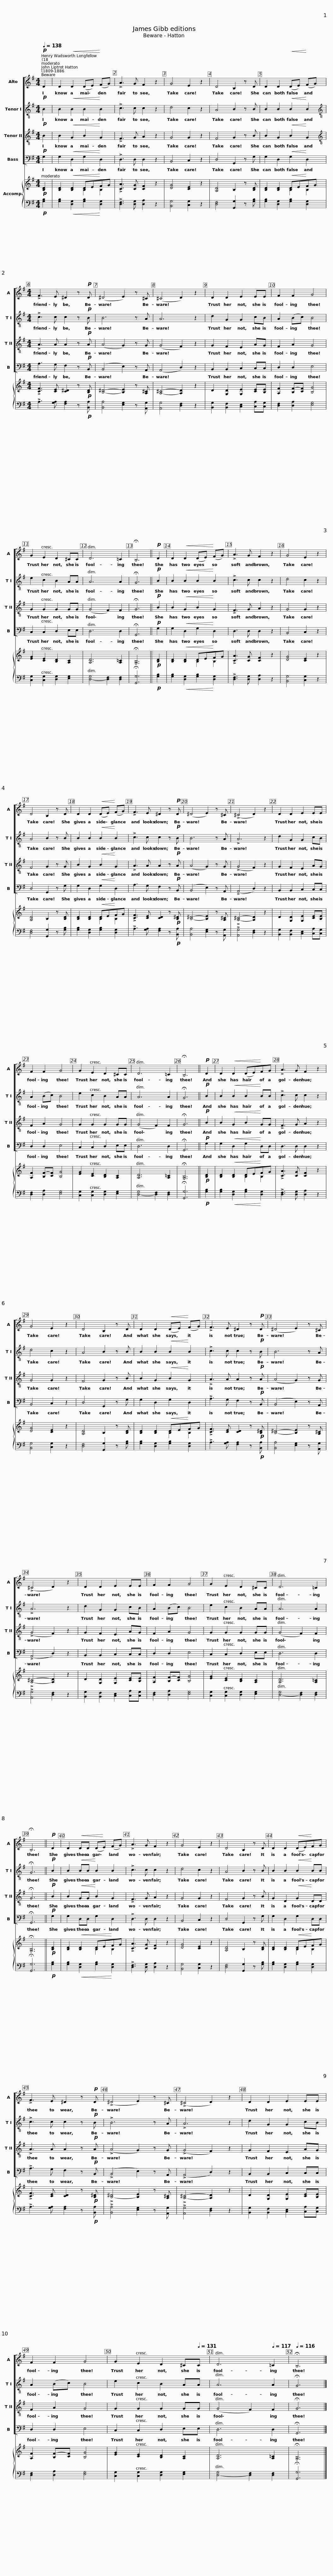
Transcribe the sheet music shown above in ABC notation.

X:1
%%score [ 1 2 3 4 ] { ( 5 6 ) | 7 }
L:1/8
Q:1/4=138
M:4/4
I:linebreak $
K:G
V:1 treble
V:2 treble-8
V:3 treble-8
V:4 bass
V:5 treble
V:6 treble
V:7 bass
V:1
!p! D2 | D2!<(! D2 (DE)!<)! (FG) | !>!A3 G F2 z2 | G4 E2 z2 | D4 B,2 z D | %5
 D2 D2!<(! (DE)!<)! (FG) |$[M:4/4] !>!F3 E ^D2 z!p! D | (^D4 E2) z ^C | (^C4 D2) z2 | D2 D2 E2 EE | %10
 F2 F2 G4 |$ G2 E2 D2 ^CC | D6 =C2 | !fermata!B,6 ||!p! D2 | %15
 D2!<(! D2 (DE)!<)! (FG) | !>!A3 G F2 z2 | G4 E2 z2 |$ D4 B,2 z D | D2 D2!<(! (DE)!<)! (FG) | %20
 !>!F3 E ^D2 z!p! D | (^D4 E2) z ^C | (!>!^C4 D2) z2 |$ D2 D2 E2 EE | F2 F2 G4 | %25
 G2 E2 D2 ^CC | D6 =C2 | !fermata!B,6 ||$!p! D2 | D2!<(! D2 (DE)!<)!FG | %30
 !>!A3 G F2 z2 | G4 E2 z2 | D4 B,2 z D | D2 D2!<(! (DE)!<)! (FG) |$ !>!F3 E ^D2 z!p! D | %35
 (^D4 E2) z ^C | (!>!^C4 D2) z2 | D2 D2 E2 EE | F2 F2 G4 | G2 E2 D2 ^CC |$ %40
 D6 =C2 | !fermata!B,6 ||!p! D2 | D2!<(! DD (D!<)!E) (FG) | !>!A3 G F2 z2 | %45
 G4 E2 z2 | D4 B,2 z D |$ D2 D2!<(! (DE)!<)!FG | !>!F3 E ^D2 z!p! D | (!>!^D4 E2) z ^C | %50
 (!>!^C4 D2) z2 |$ D2 D2 E2 EE | F2 F2 G4 | G2 E2[Q:1/4=136] D2[Q:1/4=133] ^C[Q:1/4=131]C |[Q:1/4=124] D6[Q:1/4=117] =C2 | %55
[Q:1/4=116] !fermata!B,6 |] %56
V:2
!p! B2 | B2!<(! B2 B2!<)! B2 | !>!c3 c c2 z2 | d4 c2 z2 | A4 B2 z B | %5
 B2 B2!<(! B2!<)! B2 |$[M:4/4][K:treble-8] !>!c3 c c2 z!p! B | B6 z A | A6 z2 | d2 G2 G2 cB | %10
 A2 (Bc) B4 |$ e2 c2 B2 AA | A6 A2 | !fermata!G6 ||!p! B2 | %15
 B2!<(! B2 B2!<)! B2 | !>!c3 c c2 z2 | d4 c2 z2 |$ A4 B2 z B | B2 B2!<(! B2!<)! B2 | %20
 !>!c3 c c2 z!p! B | B6 z A | !>!A6 z2 |$ d2 G2 G2 cB | A2 (Bc) B4 | %25
 e2 c2 B2 AA | A6 A2 | !fermata!G6 ||$!p! B2 | B2!<(! B2 B2!<)! BB | %30
 !>!c3 c c2 z2 | d4 c2 z2 | A4 B2 z B | B2 B2!<(! B2!<)! B2 |$ !>!c3 c c2 z!p! B | %35
 B6 z A | !>!A6 z2 | d2 G2 G2 cB | A2 (Bc) B4 | e2 c2 B2 AA |$ %40
 A6 A2 | !fermata!G6 ||!p! B2 | B2!<(! BB!<)! B2 B2 | !>!c3 c c2 z2 | %45
 d4 c2 z2 | A4 B2 z B |$ B2 B2!<(! B2!<)! BB | !>!c3 c c2 z!p! B | !>!B6 z A | %50
 !>!A6 z2 |$ d2 G2 G2 cB | A2 (Bc) B4 | e2 c2 B2 AA | A6 A2 | %55
 !fermata!G6 |] %56
V:3
!p! B2 | B2!<(! G2 B2!<)! G2 | !>!F3 G A2 z2 | G4 G2 z2 | F4 G2 z B | %5
 B2 G2!<(! B2!<)! G2 |$[M:4/4][K:treble-8] !>!A3 A A2 z!p! A | (A4 G2) z G | (G4 F2) z2 | G2 F2 E2 AG | %10
 F2 A2 G4 |$ G2 G2 G2 GG | (G4 F2) F2 | !fermata!G6 ||!p! B2 | %15
 B2!<(! G2 B2!<)! G2 | !>!F3 G A2 z2 | G4 G2 z2 |$ F4 G2 z G | B2 G2!<(! B2!<)! G2 | %20
 !>!A3 A A2 z!p! A | (A4 G2) z G | (!>!G4 F2) z2 |$ G2 F2 E2 AG | F2 A2 G4 | %25
 G2 G2 G2 GG | (G4 F2) F2 | !fermata!G6 ||$!p! B2 | B2!<(! G2 B2!<)! GG | %30
 !>!F3 G A2 z2 | G4 G2 z2 | F4 G2 z B | B2 G2!<(! B2!<)! G2 |$ !>!A3 A A2 z!p! A | %35
 (A4 G2) z G | (!>!G4 F2) z2 | G2 F2 E2 AG | F2 A2 G4 | G2 G2 G2 GG |$ %40
 (G4 F2) F2 | !fermata!G6 ||!p! B2 | B2!<(! GG!<)! B2 G2 | !>!F3 G A2 z2 | %45
 G4 G2 z2 | F4 G2 z B |$ G2 D2!<(! G2!<)! DD | !>!A3 A A2 z!p! A | (!>!A4 G2) z G | %50
 (!>!G4 F2) z2 |$ G2 F2 E2 AG | F2 A2 G4 | G2 G2 G2 GG | (G4 F2) F2 | %55
 !fermata!G6 |] %56
V:4
!p! G,2 | G,2!<(! D,2 G,2!<)! D,2 | !>!D,3 D, D,2 z2 | B,,4 C,2 z2 | D,4 G,,2 z G, | %5
 G,2 D,2!<(! G,2!<)! D,2 |$[M:4/4] A,3 G, F,2 z!p! B,, | (B,,4 E,2) z A,, | (A,,4 D,2) z2 | B,,2 B,,2 C,2 C,C, | %10
 D,2 D,2 E,4 |$ C,2 C,2 D,2 E,E, | D,6 D,2 | !fermata!G,,6 ||!p! G,2 | %15
 G,2!<(! D,2 G,2!<)! D,2 | D,3 D, D,2 z2 | B,,4 C,2 z2 |$ D,4 G,,2 z G, | G,2 D,2!<(! G,2!<)! D,2 | %20
 A,3 G, F,2 z!p! B,, | (B,,4 E,2) z A,, | (!>!A,,4 D,2) z2 |$ B,,2 B,,2 C,2 C,C, | D,2 D,2 E,4 | %25
 C,2 C,2 D,2 E,E, | D,6 D,2 | !fermata!G,,6 ||$!p! G,2 | G,2!<(! D,2 G,2!<)! D,D, | %30
 D,3 D, D,2 z2 | B,,4 C,2 z2 | D,4 G,,2 z G, | G,2 D,2 G,2 D,2 |$ !>!A,3 G, F,2 z!p! B,, | %35
 (B,,4 E,2) z A,, | (!>!A,,4 D,2) z2 | B,,2 B,,2 C,2 C,C, | D,2 D,2 E,4 | C,2 C,2 D,2 E,E, |$ %40
 D,6 D,2 | !fermata!G,,6 ||!p! G,2 | G,2 D,D, G,2 D,2 | !>!D,3 D, D,2 z2 | %45
 B,,4 C,2 z2 | D,4 G,,2 z G, |$ G,2 D,2 G,2 D,D, | !>!A,3 G, F,2 z!p! B,, | (!>!B,,4 E,2) z A,, | %50
 (!>!A,,4 D,2) z2 |$ B,,2 B,,2 C,2 C,C, | D,2 D,2 E,4 | C,2 C,2 D,2 E,E, | D,6 D,2 | %55
 !fermata!G,,6 |] %56
V:5
!p! [B,D]2 | [B,D]2!<(! [B,D]2 DE!<)!FG | !>![CA]3 [CG] [CF]2 z2 | [DG]4 [CE]2 z2 | [A,D]4 B,2 z [B,D] | %5
 [B,D]2 [B,D]2!<(! DE!<)!FG |$[M:4/4] !>![CF]3 [CE] [C^D]2 z!p! [B,D] | [B,^D]4- [B,E]2 z [A,^C] | [A,^C]4- [A,D]2 z2 | D2 [G,D]2 [G,E]2 [CE][B,E] | %10
 [A,F]2 [B,F]-[CF] [B,G]4 |$ [EG]2 [CE]2 [B,D]2 [A,C]2 | [A,D]6 [A,=C]2 | !fermata![G,B,]6 ||!p! [B,D]2 | %15
 [B,D]2!<(! [B,D]2 DE!<)!FG | !>![CA]3 [CG] [CF]2 z2 | [DG]4 [CE]2 z2 |$ [A,D]4 B,2 z [B,D] | [B,D]2 [B,D]2!<(! DE!<)!FG | %20
 !>![CF]3 [CE] [CD]2 z!p! [B,^D] | [B,^D]4- [B,E]2 z [A,^C] | !>![A,^C]4- [A,D]2 z2 |$ D2 [G,D]2 [G,E]2 [CE][B,E] | [A,F]2 [B,F]-[CF] [B,G]4 | %25
 [EG]2 [CE]2 [B,D]2 [A,C]2 | [A,D]6 [A,=C]2 | !fermata![G,B,]6 ||$!p! [B,D]2 | [B,D]2!<(! [B,D]2 DE!<)!FG | %30
 !>![CA]3 [CG] [CF]2 z2 | [DG]4 [CE]2 z2 | [A,D]4 B,2 z [B,D] | [B,D]2 [B,D]2!<(! DE!<)!FG |$ !>![CF]3 [CE] [CD]2 z!p! [B,^D] | %35
 [B,^D]4- [B,E]2 z [A,^C] | !>![A,^C]4- [A,D]2 z2 | D2 [G,D]2 [G,E]2 [CE][B,E] | [A,F]2 [B,F]-[CF] [B,G]4 | [EG]2 [CE]2 [B,D]2 [A,C]2 |$ %40
 [A,D]6 [A,=C]2 | !fermata![G,B,]6 ||!p! [B,D]2 | [B,D]2!<(! [B,D]2 DE!<)!FG | !>![CA]3 [CG] [CF]2 z2 | %45
 [DG]4 [CE]2 z2 | [A,D]4 B,2 z [B,D] |$ [B,D]2 [B,D]2!<(! DE!<)!FG | !>![CF]3 [CE] [CD]2 z!p! [B,^D] | !>![B,-^D]4 [B,E]2 z [A,^C] | %50
 !>![A,^C]4- [A,D]2 z2 |$ D2 [G,D]2 [G,E]2 [CE][B,E] | [A,F]2 [B,F]-[CF] [B,G]4 | [EG]2 [CE]2 [B,D]2 [A,C]2 | [A,D]6 [A,=C]2 | %55
 !fermata![G,B,]6 |] %56
V:6
 x2 | x4 B,2 B,2 | x8 | x8 | x8 | %5
 x4 B,2 B,2 |$[M:4/4] x8 | x8 | x8 | x8 | %10
 x8 |$ x8 | x8 | x6 || x2 | %15
 x4 B,2 B,2 | x8 | x8 |$ x8 | x4 B,2 B,2 | %20
 x8 | x8 | x8 |$ x8 | x8 | %25
 x8 | x8 | x6 ||$ x2 | x4 B,2 B,2 | %30
 x8 | x8 | x8 | x4 B,2 B,2 |$ x8 | %35
 x8 | x8 | x8 | x8 | x8 |$ %40
 x8 | x6 || x2 | x4 B,2 B,2 | x8 | %45
 x8 | x8 |$ x4 B,2 B,2 | x8 | x8 | %50
 x8 |$ x8 | x8 | x8 | x8 | %55
 x6 |] %56
V:7
!p! [G,B,]2 | [G,B,]2!<(! [D,G,]2 [G,B,]2!<)! [D,G,]2 | !>![D,F,]3 [D,G,] [D,A,]2 z2 | [B,,G,]4 [C,G,]2 z2 | [D,F,]4 [G,,G,]2 z [G,B,] | %5
 [G,B,]2 [D,G,]2 [G,B,]2 [D,G,]2 |$[M:4/4] !>!A,3 [G,A,] [F,A,]2 z!p! [B,,A,] | [B,,A,]4 [E,G,]2 z [A,,G,] | [A,,G,]4 [D,F,]2 z2 | [B,,G,]2 [B,,F,]2 [C,E,]2 [C,A,][C,G,] | %10
 [D,F,]2 [D,A,]2 [E,G,]4 |$ [C,G,]2 [C,G,]2 [D,G,]2 [E,G,]2 | [D,G,]4- [D,F,]2 [D,F,]2 | !fermata![G,,G,]6 ||!p! [G,B,]2 | %15
 [G,B,]2!<(! [D,G,]2 [G,B,]2!<)! [D,G,]2 | !>![D,F,]3 [D,G,] [D,A,]2 z2 | [B,,G,]4 [C,G,]2 z2 |$ [D,F,]4 [G,,G,]2 z [G,B,] | [G,B,]2 [D,G,]2 [G,B,]2 [D,G,]2 | %20
 !>!A,3 [G,A,] [F,A,]2 z!p! [B,,A,] | [B,,A,]4 [E,G,]2 z [A,,G,] | !>![A,,G,]4 [D,F,]2 z2 |$ [B,,G,]2 [B,,F,]2 [C,E,]2 [C,A,][C,G,] | [D,F,]2 [D,A,]2 [E,G,]4 | %25
 [C,G,]2 [C,G,]2 [D,G,]2 [E,G,]2 | [D,G,]4- [D,F,]2 [D,F,]2 | !fermata![G,,G,]6 ||$!p! [G,B,]2 | [G,B,]2!<(! [D,G,]2 [G,B,]2!<)! [D,G,]2 | %30
 !>![D,F,]3 [D,G,] [D,A,]2 z2 | [B,,G,]4 [C,G,]2 z2 | [D,F,]4 [G,,G,]2 z [G,B,] | [G,B,]2 [D,G,]2 [G,B,]2 [D,G,]2 |$ !>!A,3 [G,A,] [F,A,]2 z!p! [B,,A,] | %35
 [B,,A,]4 [E,G,]2 z [A,,G,] | !>![A,,G,]4 [D,F,]2 z2 | [B,,G,]2 [B,,F,]2 [C,E,]2 [C,A,][C,G,] | [D,F,]2 [D,A,]2 [E,G,]4 | [C,G,]2 [C,G,]2 [D,G,]2 [E,G,]2 |$ %40
 [D,G,]4- [D,F,]2 [D,F,]2 | !fermata![G,,G,]6 ||!p! [G,B,]2 | [G,B,]2!<(! [D,G,]2 [G,B,]2!<)! [D,G,]2 | !>![D,F,]3 [D,G,] [D,A,]2 z2 | %45
 [B,,G,]4 [C,G,]2 z2 | [D,F,]4 [G,,G,]2 z [G,B,] |$ [G,B,]2 [D,G,]2 [G,B,]2 [D,G,]2 | !>!A,3 [G,A,] [F,A,]2 z!p! [B,,A,] | !>![B,,A,]4 [E,G,]2 z [A,,G,] | %50
 !>![A,,G,]4 [D,F,]2 z2 |$ [B,,G,]2 [B,,F,]2 [C,E,]2 [C,A,][C,G,] | [D,F,]2 [D,A,]2 [E,G,]4 | [C,G,]2 [C,G,]2 [D,G,]2 [E,G,]2 | [D,G,]4- [D,F,]2 [D,F,]2 | %55
 !fermata![G,,G,]6 |] %56
